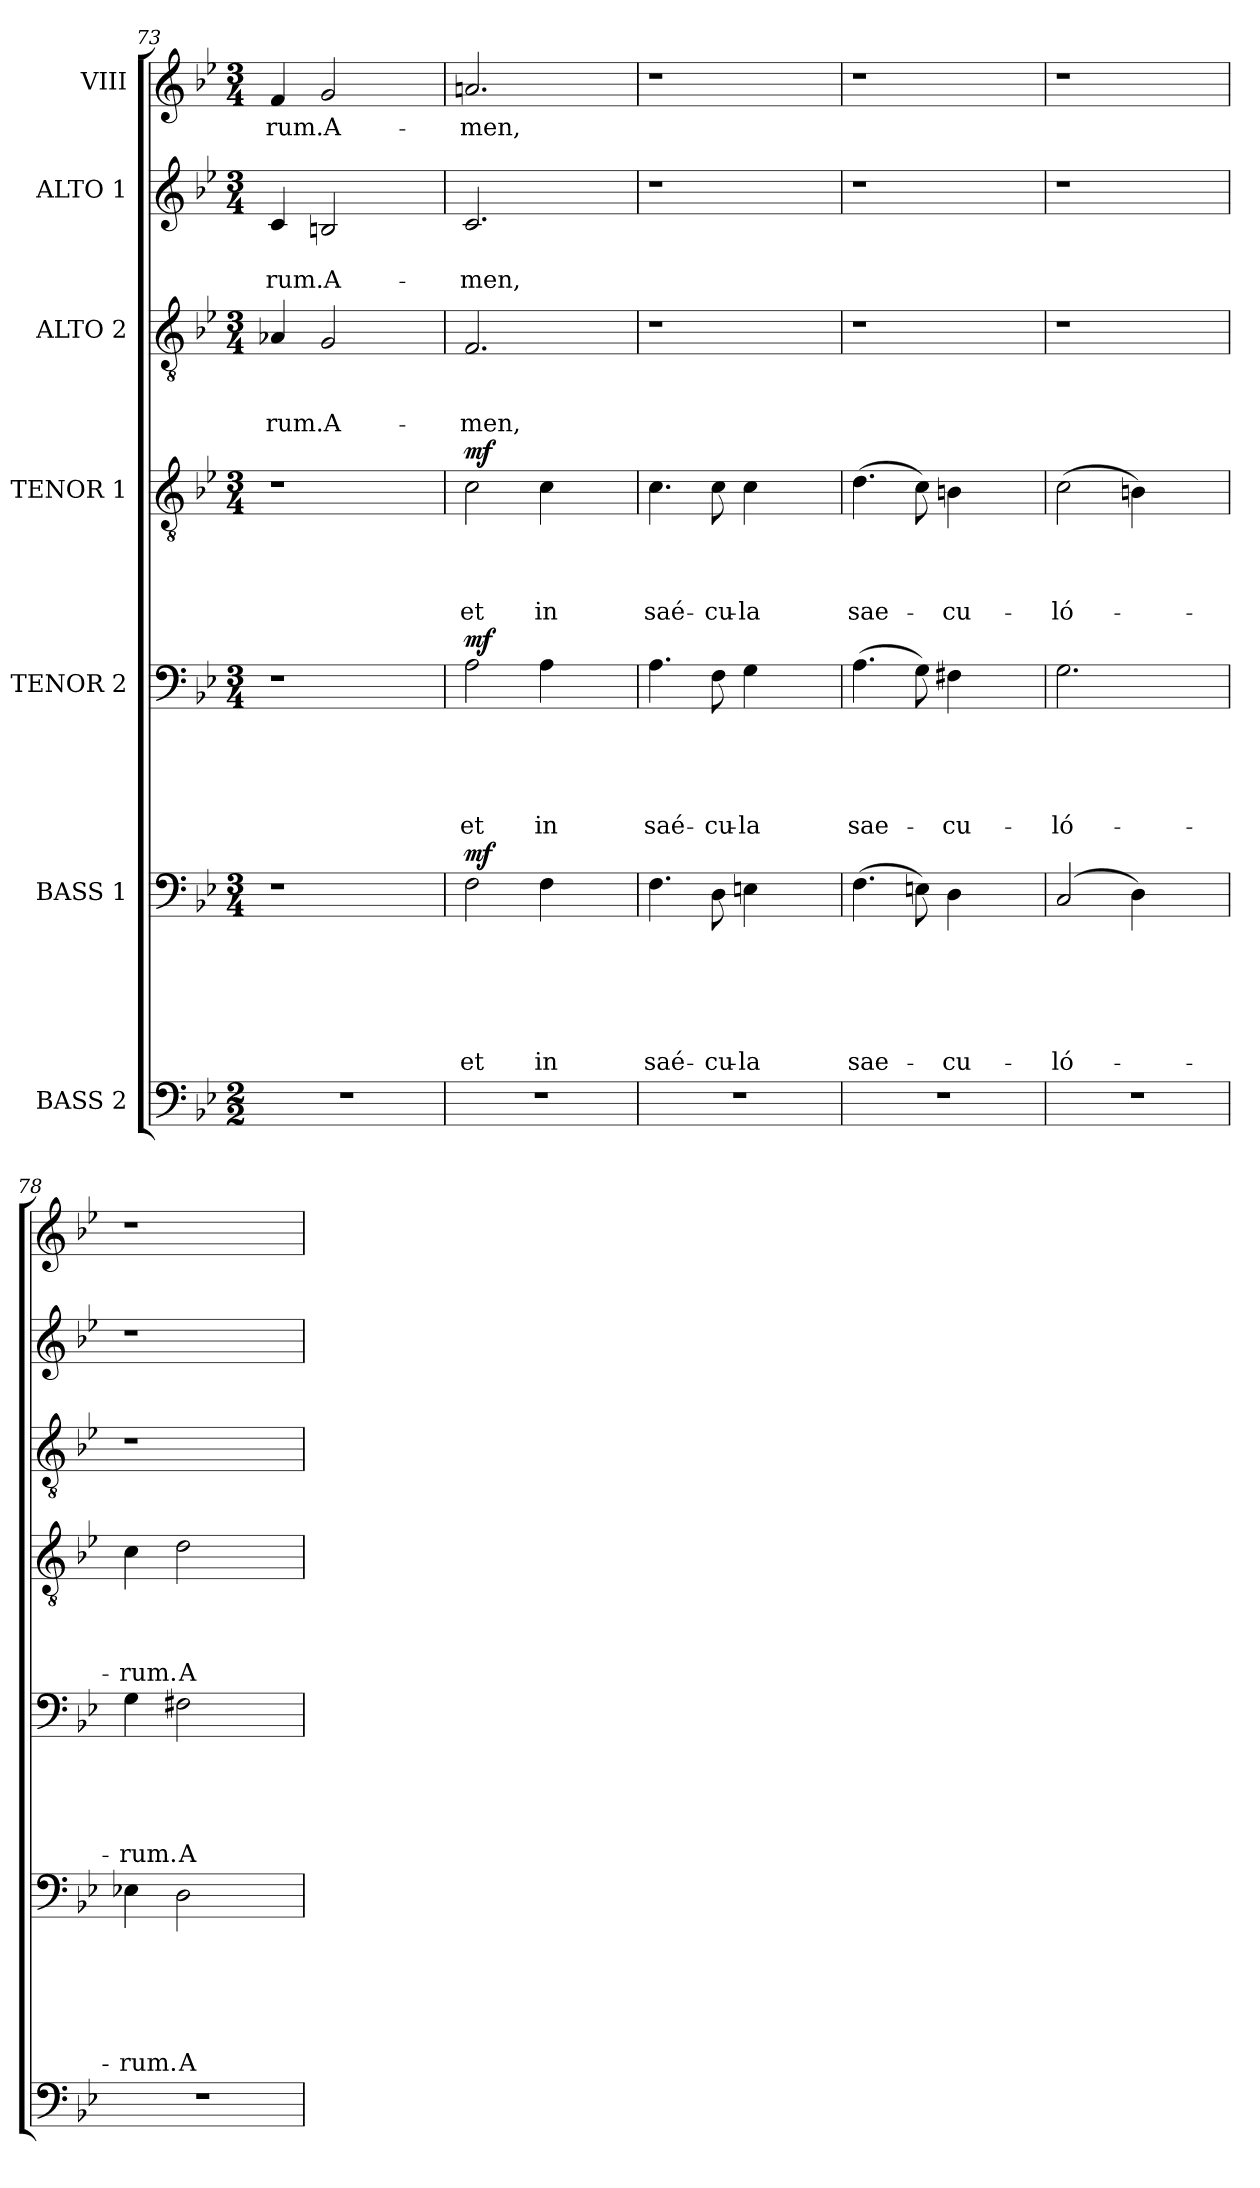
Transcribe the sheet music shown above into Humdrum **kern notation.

**kern	**kern	**text	**text	**text	**text	**text	**text	**dynam	**kern	**text	**text	**text	**text	**text	**dynam	**kern	**text	**text	**text	**text	**dynam	**kern	**text	**text	**text	**kern	**text	**text	**kern	**text
*part7	*part6	*part6	*part6	*part6	*part6	*part6	*part6	*part6	*part5	*part5	*part5	*part5	*part5	*part5	*part5	*part4	*part4	*part4	*part4	*part4	*part4	*part3	*part3	*part3	*part3	*part2	*part2	*part2	*part1	*part1
*staff7	*staff6	*staff6	*staff6	*staff6	*staff6	*staff6	*staff6	*staff6	*staff5	*staff5	*staff5	*staff5	*staff5	*staff5	*staff5	*staff4	*staff4	*staff4	*staff4	*staff4	*staff4	*staff3	*staff3	*staff3	*staff3	*staff2	*staff2	*staff2	*staff1	*staff1
*I"BASS 2	*I"BASS 1	*	*	*	*	*	*	*	*I"TENOR 2	*	*	*	*	*	*	*I"TENOR 1	*	*	*	*	*	*I"ALTO 2	*	*	*	*I"ALTO 1	*	*	*I"VIII	*
*clefF4	*clefF4	*	*	*	*	*	*	*	*clefF4	*	*	*	*	*	*	*clefGv2	*	*	*	*	*	*clefGv2	*	*	*	*clefG2	*	*	*clefG2	*
*k[b-e-]	*k[b-e-]	*	*	*	*	*	*	*	*k[b-e-]	*	*	*	*	*	*	*k[b-e-]	*	*	*	*	*	*k[b-e-]	*	*	*	*k[b-e-]	*	*	*k[b-e-]	*
*B-:	*B-:	*	*	*	*	*	*	*	*B-:	*	*	*	*	*	*	*B-:	*	*	*	*	*	*B-:	*	*	*	*B-:	*	*	*B-:	*
*M2/2	*M3/4	*	*	*	*	*	*	*	*M3/4	*	*	*	*	*	*	*M3/4	*	*	*	*	*	*M3/4	*	*	*	*M3/4	*	*	*M3/4	*
=73	=73	=73	=73	=73	=73	=73	=73	=73	=73	=73	=73	=73	=73	=73	=73	=73	=73	=73	=73	=73	=73	=73	=73	=73	=73	=73	=73	=73	=73	=73
!	!LO:N:vis=1	!	!	!	!	!	!	!	!LO:N:vis=1	!	!	!	!	!	!	!LO:N:vis=1	!	!	!	!	!	!	!	!	!LO:LY:b	!	!	!LO:LY:b	!	!LO:LY:b
1r	2.r	.	.	.	.	.	.	.	2.r	.	.	.	.	.	.	2.r	.	.	.	.	.	4A-X/	.	.	-rum.	4c/	.	-rum.	4f/	-rum.
!	!	!	!	!	!	!	!	!	!	!	!	!	!	!	!	!	!	!	!	!	!	!	!	!	!LO:LY:b	!	!	!LO:LY:b	!	!LO:LY:b
.	.	.	.	.	.	.	.	.	.	.	.	.	.	.	.	.	.	.	.	.	.	2G/	.	.	A-	2Bn/	.	A-	2g/	A-
.	4ryy	.	.	.	.	.	.	.	4ryy	.	.	.	.	.	.	4ryy	.	.	.	.	.	4ryy	.	.	.	4ryy	.	.	4ryy	.
!!LO:LB:g=z
=74	=74	=74	=74	=74	=74	=74	=74	=74	=74	=74	=74	=74	=74	=74	=74	=74	=74	=74	=74	=74	=74	=74	=74	=74	=74	=74	=74	=74	=74	=74
!	!	!	!	!	!	!	!LO:LY:b	!LO:DY:a	!	!	!	!	!	!LO:LY:b	!LO:DY:a	!	!	!	!	!LO:LY:b	!LO:DY:a	!	!	!	!LO:LY:b	!	!	!LO:LY:b	!	!LO:LY:b
1r	2F\	.	.	.	.	.	et	mf	2A\	.	.	.	.	et	mf	2c\	.	.	.	et	mf	2.F/	.	.	-men,	2.c/	.	-men,	2.ani/	-men,
!	!	!	!	!	!	!	!LO:LY:b	!	!	!	!	!	!	!LO:LY:b	!	!	!	!	!	!LO:LY:b	!	!	!	!	!	!	!	!	!	!
.	4F\	.	.	.	.	.	in	.	4A\	.	.	.	.	in	.	4c\	.	.	.	in	.	.	.	.	.	.	.	.	.	.
.	4ryy	.	.	.	.	.	.	.	4ryy	.	.	.	.	.	.	4ryy	.	.	.	.	.	4ryy	.	.	.	4ryy	.	.	4ryy	.
=75	=75	=75	=75	=75	=75	=75	=75	=75	=75	=75	=75	=75	=75	=75	=75	=75	=75	=75	=75	=75	=75	=75	=75	=75	=75	=75	=75	=75	=75	=75
!	!	!	!	!	!	!	!LO:LY:b	!	!	!	!	!	!	!LO:LY:b	!	!	!	!	!	!LO:LY:b	!	!LO:N:vis=1	!	!	!	!LO:N:vis=1	!	!	!LO:N:vis=1	!
1r	4.F\	.	.	.	.	.	saé-	.	4.A\	.	.	.	.	saé-	.	4.c\	.	.	.	saé-	.	2.r	.	.	.	2.r	.	.	2.r	.
!	!	!	!	!	!	!	!LO:LY:b	!	!	!	!	!	!	!LO:LY:b	!	!	!	!	!	!LO:LY:b	!	!	!	!	!	!	!	!	!	!
.	8D\	.	.	.	.	.	-cu-	.	8F\	.	.	.	.	-cu-	.	8c\	.	.	.	-cu-	.	.	.	.	.	.	.	.	.	.
!	!	!	!	!	!	!	!LO:LY:b:rj	!	!	!	!	!	!	!LO:LY:b:rj	!	!	!	!	!	!LO:LY:b:rj	!	!	!	!	!	!	!	!	!	!
.	4En\	.	.	.	.	.	-la	.	4G\	.	.	.	.	-la	.	4c\	.	.	.	-la	.	.	.	.	.	.	.	.	.	.
.	4ryy	.	.	.	.	.	.	.	4ryy	.	.	.	.	.	.	4ryy	.	.	.	.	.	4ryy	.	.	.	4ryy	.	.	4ryy	.
=76	=76	=76	=76	=76	=76	=76	=76	=76	=76	=76	=76	=76	=76	=76	=76	=76	=76	=76	=76	=76	=76	=76	=76	=76	=76	=76	=76	=76	=76	=76
!	!	!	!	!	!	!	!LO:LY:b	!	!	!	!	!	!	!LO:LY:b	!	!	!	!	!	!LO:LY:b	!	!LO:N:vis=1	!	!	!	!LO:N:vis=1	!	!	!LO:N:vis=1	!
1r	(>4.F\	.	.	.	.	.	sae-	.	(>4.A\	.	.	.	.	sae-	.	(>4.d\	.	.	.	sae-	.	2.r	.	.	.	2.r	.	.	2.r	.
.	8En\)	.	.	.	.	.	.	.	8G\)	.	.	.	.	.	.	8c\)	.	.	.	.	.	.	.	.	.	.	.	.	.	.
!	!	!	!	!	!	!	!LO:LY:b	!	!	!	!	!	!	!LO:LY:b	!	!	!	!	!	!LO:LY:b	!	!	!	!	!	!	!	!	!	!
.	4D\	.	.	.	.	.	-cu-	.	4F#X\	.	.	.	.	-cu-	.	4Bn\	.	.	.	-cu-	.	.	.	.	.	.	.	.	.	.
.	4ryy	.	.	.	.	.	.	.	4ryy	.	.	.	.	.	.	4ryy	.	.	.	.	.	4ryy	.	.	.	4ryy	.	.	4ryy	.
=77	=77	=77	=77	=77	=77	=77	=77	=77	=77	=77	=77	=77	=77	=77	=77	=77	=77	=77	=77	=77	=77	=77	=77	=77	=77	=77	=77	=77	=77	=77
!	!	!	!	!	!	!	!LO:LY:b	!	!	!	!	!	!	!LO:LY:b	!	!	!	!	!	!LO:LY:b	!	!LO:N:vis=1	!	!	!	!LO:N:vis=1	!	!	!LO:N:vis=1	!
1r	(2C/	.	.	.	.	.	-ló-	.	2.G\	.	.	.	.	-ló-	.	(>2c\	.	.	.	-ló-	.	2.r	.	.	.	2.r	.	.	2.r	.
.	4D\)	.	.	.	.	.	.	.	.	.	.	.	.	.	.	4Bn\)	.	.	.	.	.	.	.	.	.	.	.	.	.	.
.	4ryy	.	.	.	.	.	.	.	4ryy	.	.	.	.	.	.	4ryy	.	.	.	.	.	4ryy	.	.	.	4ryy	.	.	4ryy	.
=78	=78	=78	=78	=78	=78	=78	=78	=78	=78	=78	=78	=78	=78	=78	=78	=78	=78	=78	=78	=78	=78	=78	=78	=78	=78	=78	=78	=78	=78	=78
!	!	!	!	!	!	!	!LO:LY:b	!	!	!	!	!	!	!LO:LY:b	!	!	!	!	!	!LO:LY:b	!	!LO:N:vis=1	!	!	!	!LO:N:vis=1	!	!	!LO:N:vis=1	!
1r	4E-X\	.	.	.	.	.	-rum.	.	4G\	.	.	.	.	-rum.	.	4c\	.	.	.	-rum.	.	2.r	.	.	.	2.r	.	.	2.r	.
!	!	!	!	!	!	!	!LO:LY:b	!	!	!	!	!	!	!LO:LY:b	!	!	!	!	!	!LO:LY:b	!	!	!	!	!	!	!	!	!	!
.	2D\	.	.	.	.	.	A-	.	2F#X\	.	.	.	.	A-	.	2d\	.	.	.	A-	.	.	.	.	.	.	.	.	.	.
.	4ryy	.	.	.	.	.	.	.	4ryy	.	.	.	.	.	.	4ryy	.	.	.	.	.	4ryy	.	.	.	4ryy	.	.	4ryy	.
=	=	=	=	=	=	=	=	=	=	=	=	=	=	=	=	=	=	=	=	=	=	=	=	=	=	=	=	=	=	=
*-	*-	*-	*-	*-	*-	*-	*-	*-	*-	*-	*-	*-	*-	*-	*-	*-	*-	*-	*-	*-	*-	*-	*-	*-	*-	*-	*-	*-	*-	*-
